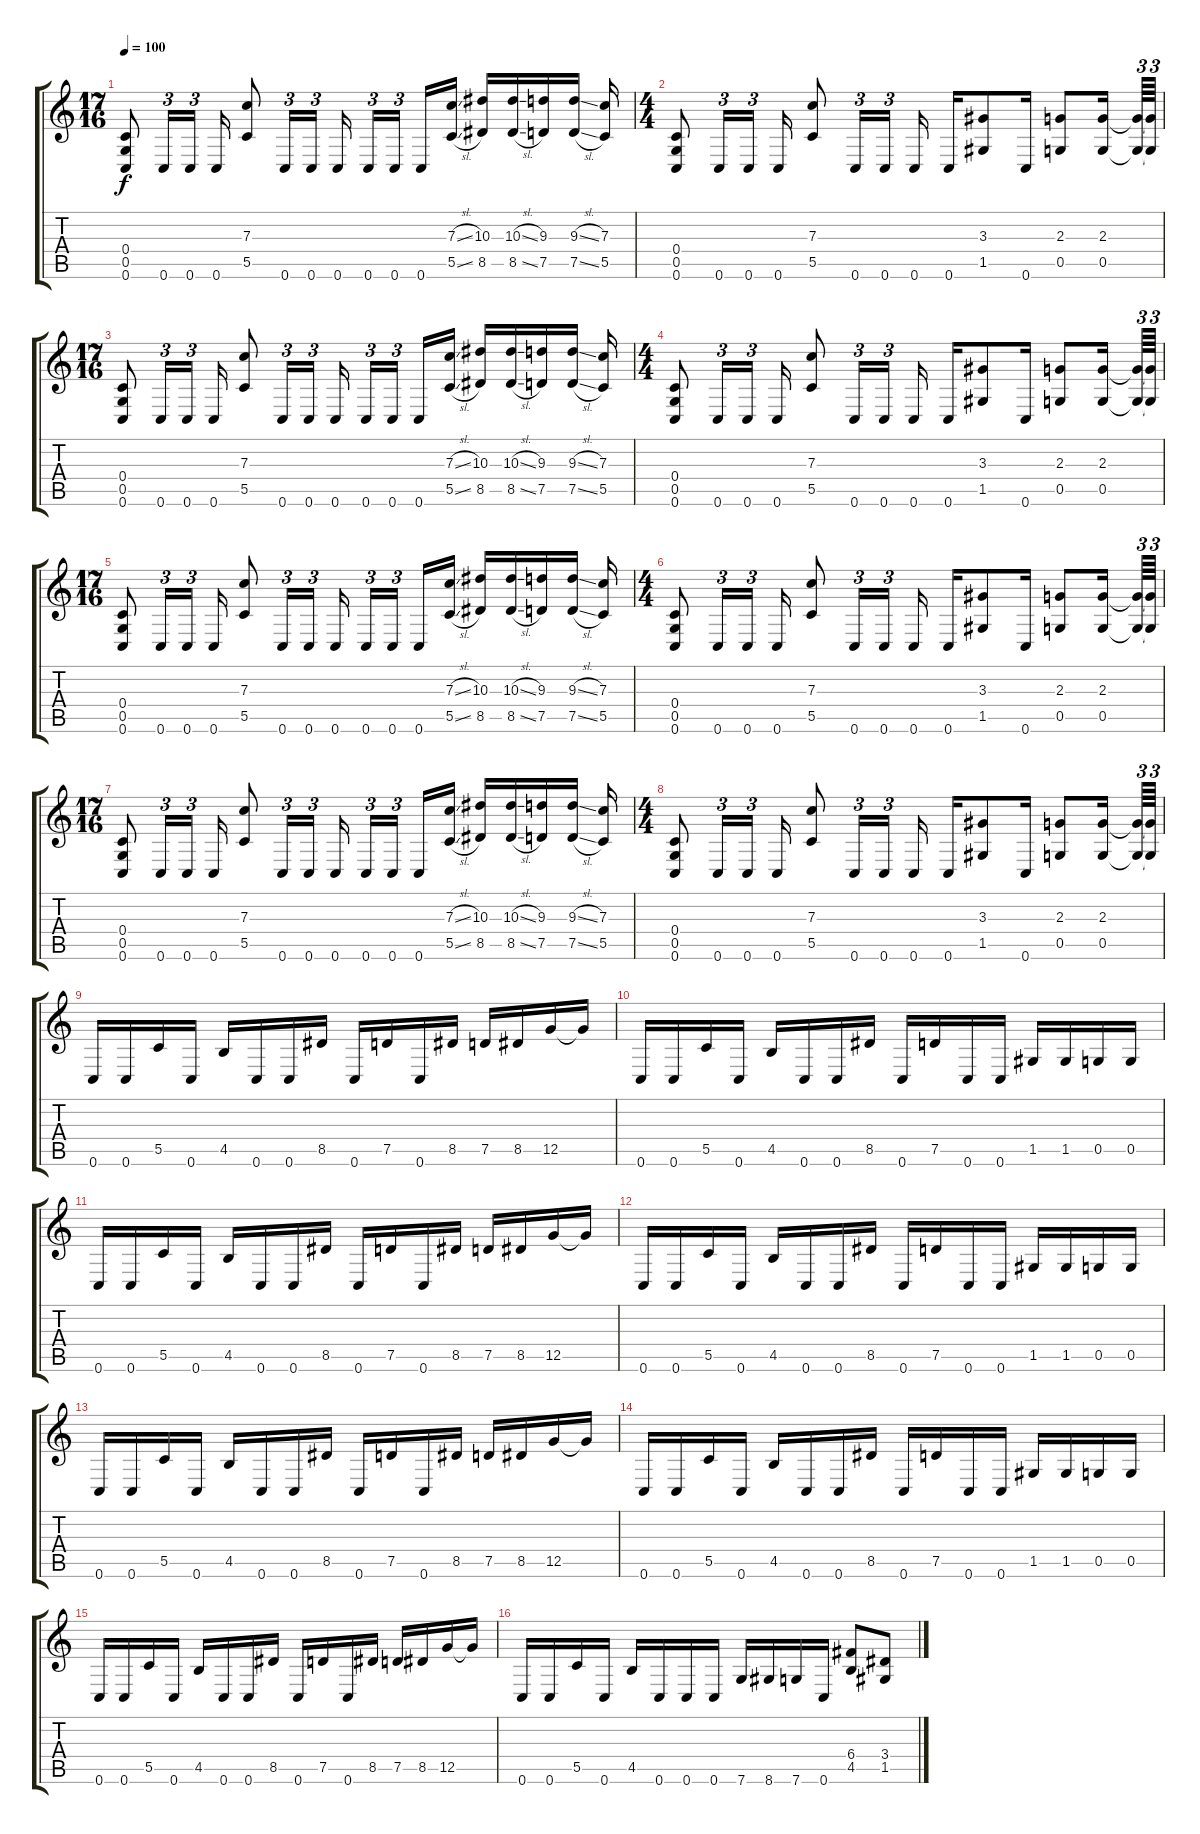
\track (" " " ") {instrument distortionguitar}
\staff {score tabs}
\tuning (D4 A3 F3 C3 G2 C2) {hide}
\ts (17 16)
\tempo 100
\clef g2
\ks c
(0.4 0.5 0.6).8{dy f} 0.6.16{tu (3 2)} 0.6.16{tu (3 2)} 0.6.16 (7.3 5.5).8 0.6.16{tu (3 2)} 0.6.16{tu (3 2)} 0.6.16 0.6.16{tu (3 2)} 0.6.16{tu (3 2)} 0.6.16 (7.3{sl} 5.5{sl}).16 (10.3 8.5).16 (10.3{sl} 8.5{sl}).16 (9.3 7.5).16 (9.3{sl} 7.5{sl}).16 (7.3 5.5).16 |
\ts (4 4)
(0.4 0.5 0.6).8 0.6.16{tu (3 2)} 0.6.16{tu (3 2) beam splitsecondary} 0.6.16 (7.3 5.5).8 0.6.16{tu (3 2)} 0.6.16{tu (3 2) beam splitsecondary} 0.6.16 0.6.16 (3.3 1.5).8 0.6.16 (2.3 0.5).8 (2.3 0.5).16{beam splitsecondary} (2.3{t} 0.5{t}).64{tu (3 2)} (2.3{t} 0.5{t}).64{tu (3 2)} |
\ts (17 16)
(0.4 0.5 0.6).8 0.6.16{tu (3 2)} 0.6.16{tu (3 2)} 0.6.16 (7.3 5.5).8 0.6.16{tu (3 2)} 0.6.16{tu (3 2)} 0.6.16 0.6.16{tu (3 2)} 0.6.16{tu (3 2)} 0.6.16 (7.3{sl} 5.5{sl}).16 (10.3 8.5).16 (10.3{sl} 8.5{sl}).16 (9.3 7.5).16 (9.3{sl} 7.5{sl}).16 (7.3 5.5).16 |
\ts (4 4)
(0.4 0.5 0.6).8 0.6.16{tu (3 2)} 0.6.16{tu (3 2) beam splitsecondary} 0.6.16 (7.3 5.5).8 0.6.16{tu (3 2)} 0.6.16{tu (3 2) beam splitsecondary} 0.6.16 0.6.16 (3.3 1.5).8 0.6.16 (2.3 0.5).8 (2.3 0.5).16{beam splitsecondary} (2.3{t} 0.5{t}).64{tu (3 2)} (2.3{t} 0.5{t}).64{tu (3 2)} |
\ts (17 16)
(0.4 0.5 0.6).8 0.6.16{tu (3 2)} 0.6.16{tu (3 2)} 0.6.16 (7.3 5.5).8 0.6.16{tu (3 2)} 0.6.16{tu (3 2)} 0.6.16 0.6.16{tu (3 2)} 0.6.16{tu (3 2)} 0.6.16 (7.3{sl} 5.5{sl}).16 (10.3 8.5).16 (10.3{sl} 8.5{sl}).16 (9.3 7.5).16 (9.3{sl} 7.5{sl}).16 (7.3 5.5).16 |
\ts (4 4)
(0.4 0.5 0.6).8 0.6.16{tu (3 2)} 0.6.16{tu (3 2) beam splitsecondary} 0.6.16 (7.3 5.5).8 0.6.16{tu (3 2)} 0.6.16{tu (3 2) beam splitsecondary} 0.6.16 0.6.16 (3.3 1.5).8 0.6.16 (2.3 0.5).8 (2.3 0.5).16{beam splitsecondary} (2.3{t} 0.5{t}).64{tu (3 2)} (2.3{t} 0.5{t}).64{tu (3 2)} |
\ts (17 16)
(0.4 0.5 0.6).8 0.6.16{tu (3 2)} 0.6.16{tu (3 2)} 0.6.16 (7.3 5.5).8 0.6.16{tu (3 2)} 0.6.16{tu (3 2)} 0.6.16 0.6.16{tu (3 2)} 0.6.16{tu (3 2)} 0.6.16 (7.3{sl} 5.5{sl}).16 (10.3 8.5).16 (10.3{sl} 8.5{sl}).16 (9.3 7.5).16 (9.3{sl} 7.5{sl}).16 (7.3 5.5).16 |
\ts (4 4)
(0.4 0.5 0.6).8 0.6.16{tu (3 2)} 0.6.16{tu (3 2) beam splitsecondary} 0.6.16 (7.3 5.5).8 0.6.16{tu (3 2)} 0.6.16{tu (3 2) beam splitsecondary} 0.6.16 0.6.16 (3.3 1.5).8 0.6.16 (2.3 0.5).8 (2.3 0.5).16{beam splitsecondary} (2.3{t} 0.5{t}).64{tu (3 2)} (2.3{t} 0.5{t}).64{tu (3 2)} |
0.6.16 0.6.16 5.5.16 0.6.16 4.5.16 0.6.16 0.6.16 8.5.16 0.6.16 7.5.16 0.6.16 8.5.16 7.5.16 8.5.16 12.5.16 12.5{t}.16 |
0.6.16 0.6.16 5.5.16 0.6.16 4.5.16 0.6.16 0.6.16 8.5.16 0.6.16 7.5.16 0.6.16 0.6.16 1.5.16 1.5.16 0.5.16 0.5.16 |
0.6.16 0.6.16 5.5.16 0.6.16 4.5.16 0.6.16 0.6.16 8.5.16 0.6.16 7.5.16 0.6.16 8.5.16 7.5.16 8.5.16 12.5.16 12.5{t}.16 |
0.6.16 0.6.16 5.5.16 0.6.16 4.5.16 0.6.16 0.6.16 8.5.16 0.6.16 7.5.16 0.6.16 0.6.16 1.5.16 1.5.16 0.5.16 0.5.16 |
0.6.16 0.6.16 5.5.16 0.6.16 4.5.16 0.6.16 0.6.16 8.5.16 0.6.16 7.5.16 0.6.16 8.5.16 7.5.16 8.5.16 12.5.16 12.5{t}.16 |
0.6.16 0.6.16 5.5.16 0.6.16 4.5.16 0.6.16 0.6.16 8.5.16 0.6.16 7.5.16 0.6.16 0.6.16 1.5.16 1.5.16 0.5.16 0.5.16 |
0.6.16 0.6.16 5.5.16 0.6.16 4.5.16 0.6.16 0.6.16 8.5.16 0.6.16 7.5.16 0.6.16 8.5.16 7.5.16 8.5.16 12.5.16 12.5{t}.16 |
0.6.16 0.6.16 5.5.16 0.6.16 4.5.16 0.6.16 0.6.16 0.6.16 7.6.16 8.6.16 7.6.16 0.6.16 (6.4 4.5).8 (3.4 1.5).8
